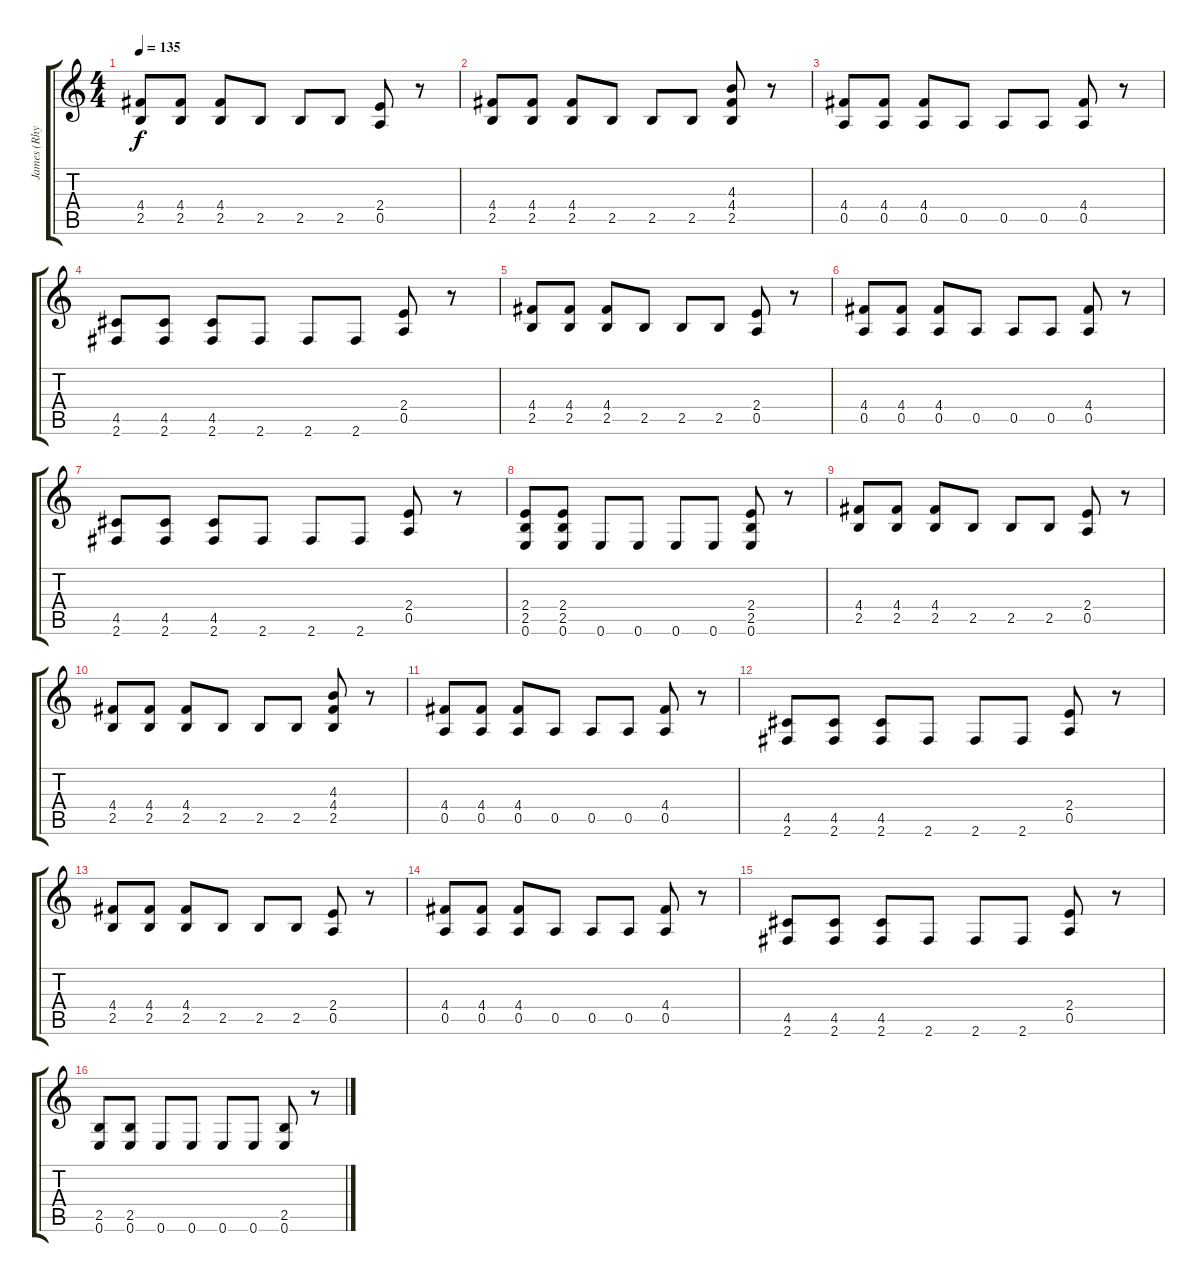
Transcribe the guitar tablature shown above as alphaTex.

\track ("James (Rhythm Guitar)" "James (Rhy") {instrument distortionguitar}
\staff {score tabs}
\tuning (E4 B3 G3 D3 A2 E2) {hide}
\ts (4 4)
\tempo 135
\clef g2
\ks c
(4.4 2.5).8{dy f} (4.4 2.5).8 (4.4 2.5).8 2.5.8 2.5.8 2.5.8 (2.4 0.5).8 r.8 |
(4.4 2.5).8 (4.4 2.5).8 (4.4 2.5).8 2.5.8 2.5.8 2.5.8 (4.3 4.4 2.5).8 r.8 |
(4.4 0.5).8 (4.4 0.5).8 (4.4 0.5).8 0.5.8 0.5.8 0.5.8 (4.4 0.5).8 r.8 |
(4.5 2.6).8 (4.5 2.6).8 (4.5 2.6).8 2.6.8 2.6.8 2.6.8 (2.4 0.5).8 r.8 |
(4.4 2.5).8 (4.4 2.5).8 (4.4 2.5).8 2.5.8 2.5.8 2.5.8 (2.4 0.5).8 r.8 |
(4.4 0.5).8 (4.4 0.5).8 (4.4 0.5).8 0.5.8 0.5.8 0.5.8 (4.4 0.5).8 r.8 |
(4.5 2.6).8 (4.5 2.6).8 (4.5 2.6).8 2.6.8 2.6.8 2.6.8 (2.4 0.5).8 r.8 |
(2.4 2.5 0.6).8 (2.4 2.5 0.6).8 0.6.8 0.6.8 0.6.8 0.6.8 (2.4 2.5 0.6).8 r.8 |
(4.4 2.5).8 (4.4 2.5).8 (4.4 2.5).8 2.5.8 2.5.8 2.5.8 (2.4 0.5).8 r.8 |
(4.4 2.5).8 (4.4 2.5).8 (4.4 2.5).8 2.5.8 2.5.8 2.5.8 (4.3 4.4 2.5).8 r.8 |
(4.4 0.5).8 (4.4 0.5).8 (4.4 0.5).8 0.5.8 0.5.8 0.5.8 (4.4 0.5).8 r.8 |
(4.5 2.6).8 (4.5 2.6).8 (4.5 2.6).8 2.6.8 2.6.8 2.6.8 (2.4 0.5).8 r.8 |
(4.4 2.5).8 (4.4 2.5).8 (4.4 2.5).8 2.5.8 2.5.8 2.5.8 (2.4 0.5).8 r.8 |
(4.4 0.5).8 (4.4 0.5).8 (4.4 0.5).8 0.5.8 0.5.8 0.5.8 (4.4 0.5).8 r.8 |
(4.5 2.6).8 (4.5 2.6).8 (4.5 2.6).8 2.6.8 2.6.8 2.6.8 (2.4 0.5).8 r.8 |
(2.5 0.6).8 (2.5 0.6).8 0.6.8 0.6.8 0.6.8 0.6.8 (2.5 0.6).8 r.8
